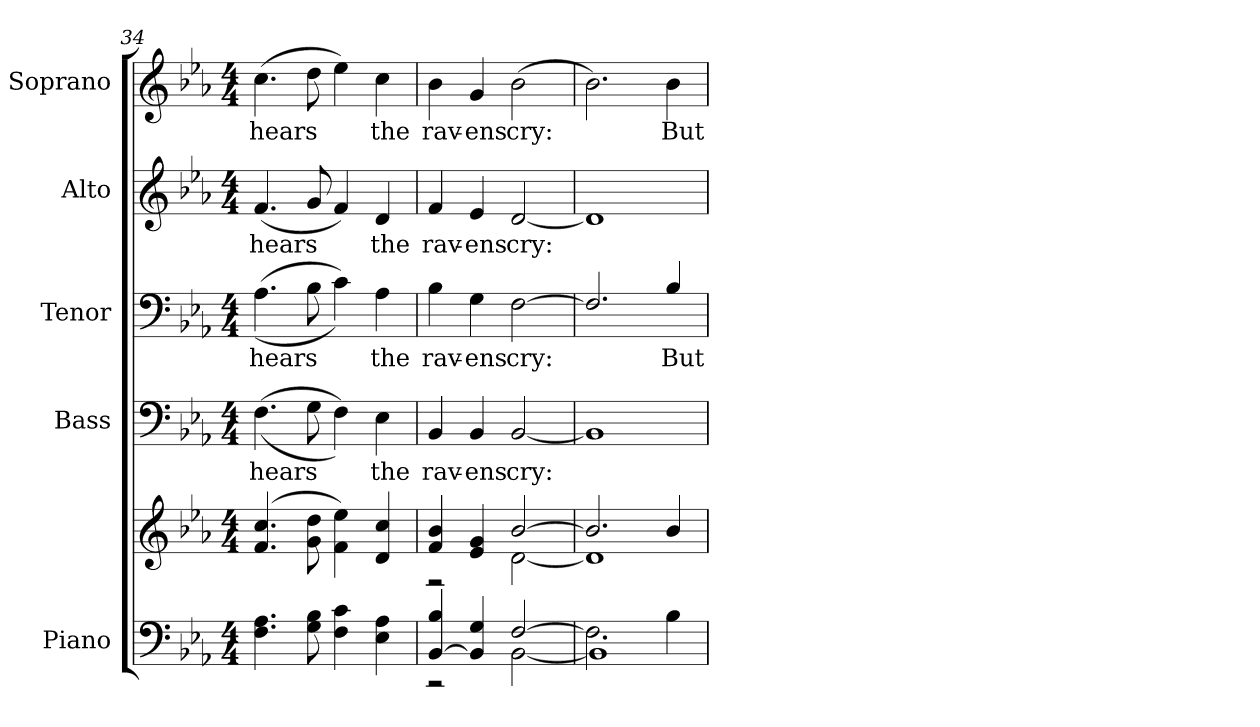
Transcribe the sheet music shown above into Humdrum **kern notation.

**kern	**kern	**kern	**text	**kern	**text	**kern	**text	**kern	**text
*part5	*part5	*part4	*part4	*part3	*part3	*part2	*part2	*part1	*part1
*staff6	*staff5	*staff4	*staff4	*staff3	*staff3	*staff2	*staff2	*staff1	*staff1
*I"Piano	*	*I"Bass	*	*I"Tenor	*	*I"Alto	*	*I"Soprano	*
*I'Pno.	*	*I'B.	*	*I'T.	*	*I'A.	*	*I'S.	*
*clefF4	*clefG2	*clefF4	*	*clefF4	*	*clefG2	*	*clefG2	*
*k[b-e-a-]	*k[b-e-a-]	*k[b-e-a-]	*	*k[b-e-a-]	*	*k[b-e-a-]	*	*k[b-e-a-]	*
*E-:	*E-:	*E-:	*	*E-:	*	*E-:	*	*E-:	*
*M4/4	*M4/4	*M4/4	*	*M4/4	*	*M4/4	*	*M4/4	*
=34	=34	=34	=34	=34	=34	=34	=34	=34	=34
!	!	!	!LO:LY:b:color=#000000	!	!	!	!	!	!
!	!	!	!	!	!LO:LY:b:color=#000000	!	!	!	!
!	!	!	!	!	!	!	!LO:LY:b:color=#000000	!	!
!	!	!	!	!	!	!	!	!	!LO:LY:b:color=#000000
4.Fi\ 4.A-i	(4.fi/ 4.cci	((4.Fi\	hears	((4.A-i\	hears	(4.fi/	hears	(4.cci\	hears
8Gi\ 8B-i	8gi\ 8ddi	8Gi\	.	8B-i\	.	8gi/	.	8ddi\	.
4Fi\ 4ci	4fi\ 4ee-i)	4Fi\))	.	4ci\))	.	4fi/)	.	4ee-i\)	.
!	!	!	!LO:LY:b:color=#000000	!	!	!	!	!	!
!	!	!	!	!	!LO:LY:b:color=#000000	!	!	!	!
!	!	!	!	!	!	!	!LO:LY:b:color=#000000	!	!
!	!	!	!	!	!	!	!	!	!LO:LY:b:color=#000000
4E-i\ 4A-i	4di/ 4cci	4E-i\	the	4A-i\	the	4di/	the	4cci\	the
=35	=35	=35	=35	=35	=35	=35	=35	=35	=35
*^	*^	*	*	*	*	*	*	*	*
!	!	!	!	!	!LO:LY:b:color=#000000	!	!	!	!	!	!
!	!	!	!	!	!	!	!LO:LY:b:color=#000000	!	!	!	!
!	!	!	!	!	!	!	!	!	!LO:LY:b:color=#000000	!	!
!	!	!	!	!	!	!	!	!	!	!	!LO:LY:b:color=#000000
[>4BB-i/ 4B-i	2r	4fi/ 4b-i	2r	4BB-i/	rav-	4B-i\	rav-	4fi/	rav-	4b-i\	rav-
!	!	!	!	!	!LO:LY:b:color=#000000	!	!	!	!	!	!
!	!	!	!	!	!	!	!LO:LY:b:color=#000000	!	!	!	!
!	!	!	!	!	!	!	!	!	!LO:LY:b:color=#000000	!	!
!	!	!	!	!	!	!	!	!	!	!	!LO:LY:b:color=#000000
4BB-i/] 4Gi	.	4e-i/ 4gi	.	4BB-i/	-ens	4Gi\	-ens	4e-i/	-ens	4gi/	-ens
!	!	!	!	!	!LO:LY:b:color=#000000	!	!	!	!	!	!
!	!	!	!	!	!	!	!LO:LY:b:color=#000000	!	!	!	!
!	!	!	!	!	!	!	!	!	!LO:LY:b:color=#000000	!	!
!	!	!	!	!	!	!	!	!	!	!	!LO:LY:b:color=#000000
[>2Fi/	[<2BB-i\	[>2b-i/	[<2di\	[<2BB-i/	cry:	[>2Fi\	cry:	[<2di/	cry:	(2b-i\	cry:
=36	=36	=36	=36	=36	=36	=36	=36	=36	=36	=36	=36
2.Fi\]	1BB-i]	2.b-i/]	1di]	1BB-i]	.	2.Fi/]	.	1di]	.	2.b-i\)	.
!	!	!	!	!	!	!	!LO:LY:b:color=#000000	!	!	!	!
!	!	!	!	!	!	!	!	!	!	!	!LO:LY:b:color=#000000
4B-i\	.	4b-i/	.	.	.	4B-i/	But	.	.	4b-i\	But
*v	*v	*	*	*	*	*	*	*	*	*	*
*	*v	*v	*	*	*	*	*	*	*	*
=	=	=	=	=	=	=	=	=	=
*-	*-	*-	*-	*-	*-	*-	*-	*-	*-
